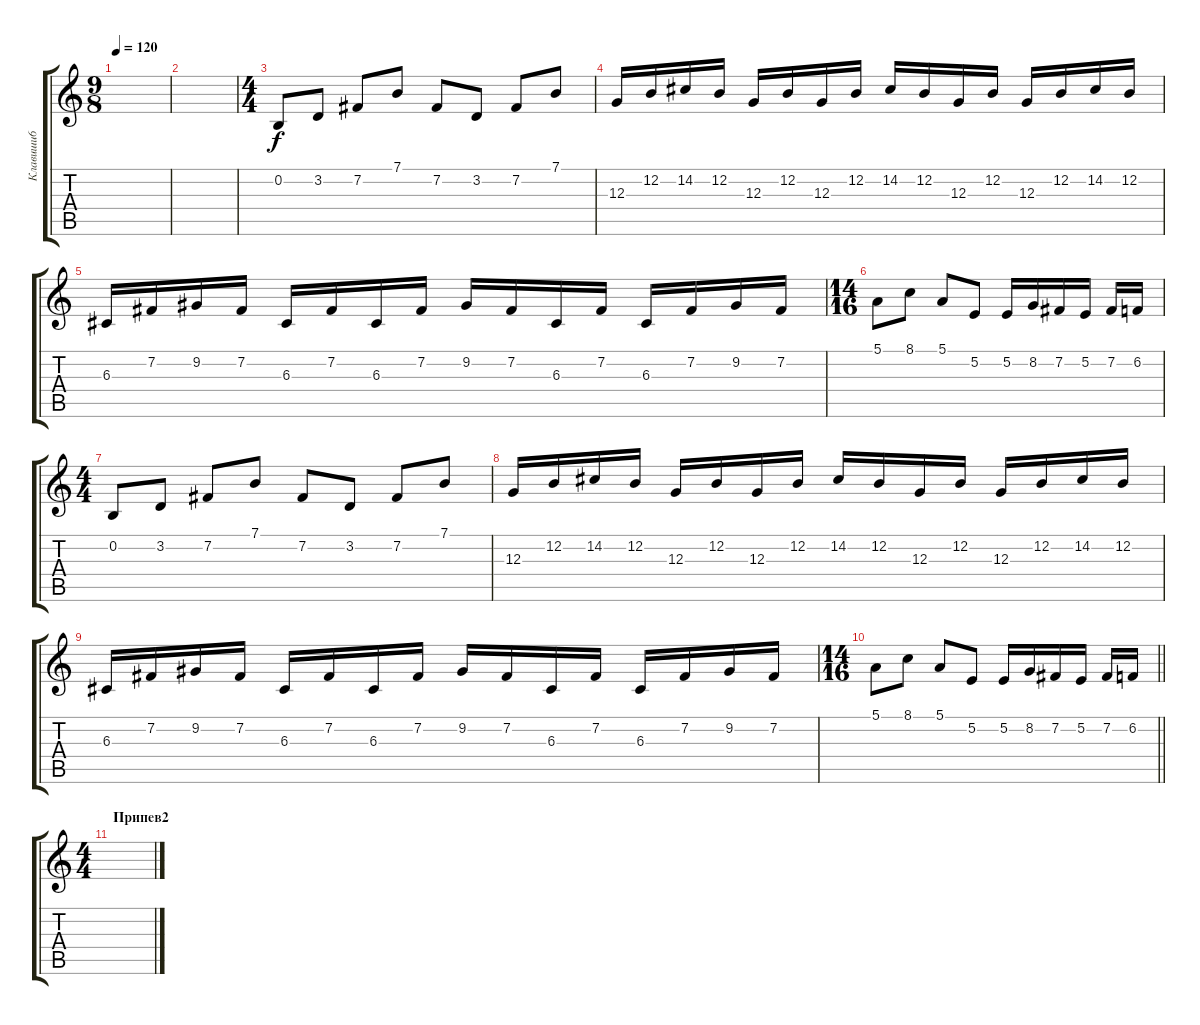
\track ("Клавиши6" "Клавиши6") {instrument lead2sawtooth}
\staff {score tabs}
\tuning (E4 B3 G3 D3 A2 E2) {hide}
\ts (9 8)
\tempo 120
\clef g2
\ks c
|
|
\ts (4 4)
0.2.8 3.2.8 7.2.8 7.1.8 7.2.8 3.2.8 7.2.8 7.1.8 |
12.3.16 12.2.16 14.2.16 12.2.16 12.3.16 12.2.16 12.3.16 12.2.16 14.2.16 12.2.16 12.3.16 12.2.16 12.3.16 12.2.16 14.2.16 12.2.16 |
6.3.16 7.2.16 9.2.16 7.2.16 6.3.16 7.2.16 6.3.16 7.2.16 9.2.16 7.2.16 6.3.16 7.2.16 6.3.16 7.2.16 9.2.16 7.2.16 |
\ts (14 16)
5.1.8 8.1.8 5.1.8 5.2.8 5.2.16 8.2.16 7.2.16 5.2.16 7.2.16 6.2.16 |
\ts (4 4)
0.2.8 3.2.8 7.2.8 7.1.8 7.2.8 3.2.8 7.2.8 7.1.8 |
12.3.16 12.2.16 14.2.16 12.2.16 12.3.16 12.2.16 12.3.16 12.2.16 14.2.16 12.2.16 12.3.16 12.2.16 12.3.16 12.2.16 14.2.16 12.2.16 |
6.3.16 7.2.16 9.2.16 7.2.16 6.3.16 7.2.16 6.3.16 7.2.16 9.2.16 7.2.16 6.3.16 7.2.16 6.3.16 7.2.16 9.2.16 7.2.16 |
\ts (14 16)
\barLineRight lightlight
5.1.8 8.1.8 5.1.8 5.2.8 5.2.16 8.2.16 7.2.16 5.2.16 7.2.16 6.2.16 |
\ts (4 4)
\section ("" "Припев2")
